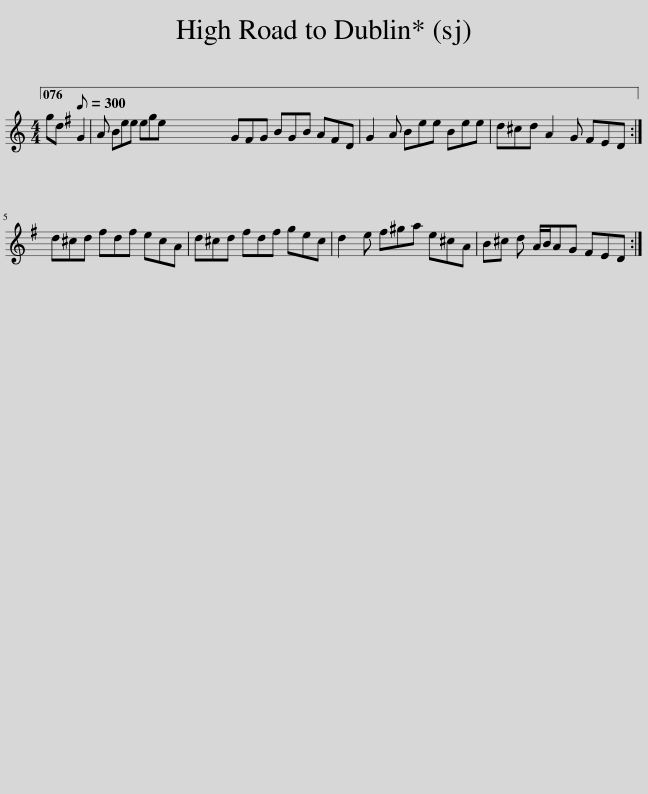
X:1
L:1/8
M:4/4
I:linebreak $
K:C
V:1 treble
V:1
 gd[Q:1/8=300] G2 A Bee ege | G^FG BGB AFD | G2 A Bee Bee | d^cd A2 G ^FED :|$ d^cd ^fdf ecA | %5
 d^cd ^fdf gec | d2 e ^f^ga e^cA | B^c d A/B/AG ^FED :| %8
